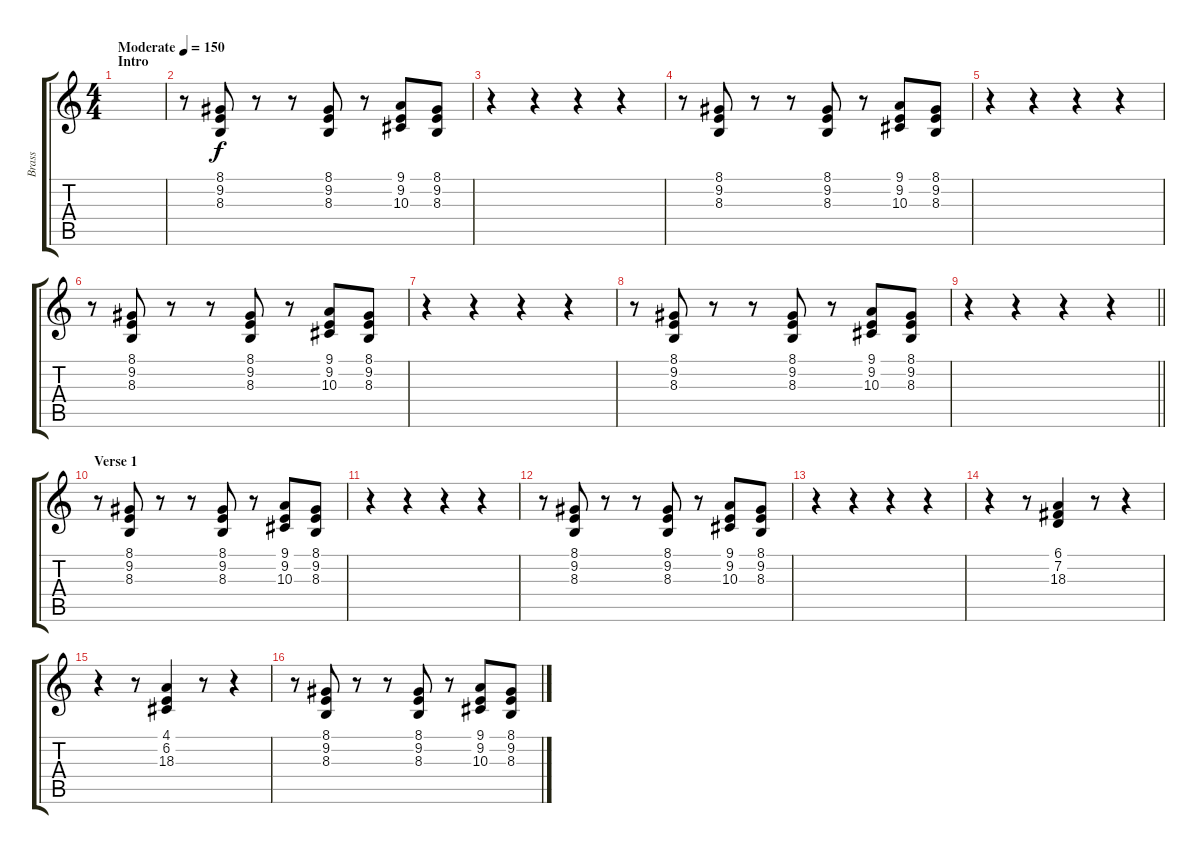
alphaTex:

\track ("Brass" "Brass") {instrument brasssection}
\staff {score tabs}
\tuning (C4 G3 Eb3 Bb2 F2 C2) {hide}
\ts (4 4)
\section ("" "Intro")
\tempo (150 "Moderate")
\clef g2
\ks c
|
r.8 (8.1 9.2 8.3).8 r.8 r.8 (8.1 9.2 8.3).8 r.8 (9.1 9.2 10.3).8 (8.1 9.2 8.3).8 |
r.4 r.4 r.4 r.4 |
r.8 (8.1 9.2 8.3).8 r.8 r.8 (8.1 9.2 8.3).8 r.8 (9.1 9.2 10.3).8 (8.1 9.2 8.3).8 |
r.4 r.4 r.4 r.4 |
r.8 (8.1 9.2 8.3).8 r.8 r.8 (8.1 9.2 8.3).8 r.8 (9.1 9.2 10.3).8 (8.1 9.2 8.3).8 |
r.4 r.4 r.4 r.4 |
r.8 (8.1 9.2 8.3).8 r.8 r.8 (8.1 9.2 8.3).8 r.8 (9.1 9.2 10.3).8 (8.1 9.2 8.3).8 |
\barLineRight lightlight
r.4 r.4 r.4 r.4 |
\section ("" "Verse 1")
r.8 (8.1 9.2 8.3).8 r.8 r.8 (8.1 9.2 8.3).8 r.8 (9.1 9.2 10.3).8 (8.1 9.2 8.3).8 |
r.4 r.4 r.4 r.4 |
r.8 (8.1 9.2 8.3).8 r.8 r.8 (8.1 9.2 8.3).8 r.8 (9.1 9.2 10.3).8 (8.1 9.2 8.3).8 |
r.4 r.4 r.4 r.4 |
r.4 r.8 (6.1 7.2 18.3).4 r.8 r.4 |
r.4 r.8 (4.1 6.2 18.3).4 r.8 r.4 |
r.8 (8.1 9.2 8.3).8 r.8 r.8 (8.1 9.2 8.3).8 r.8 (9.1 9.2 10.3).8 (8.1 9.2 8.3).8
